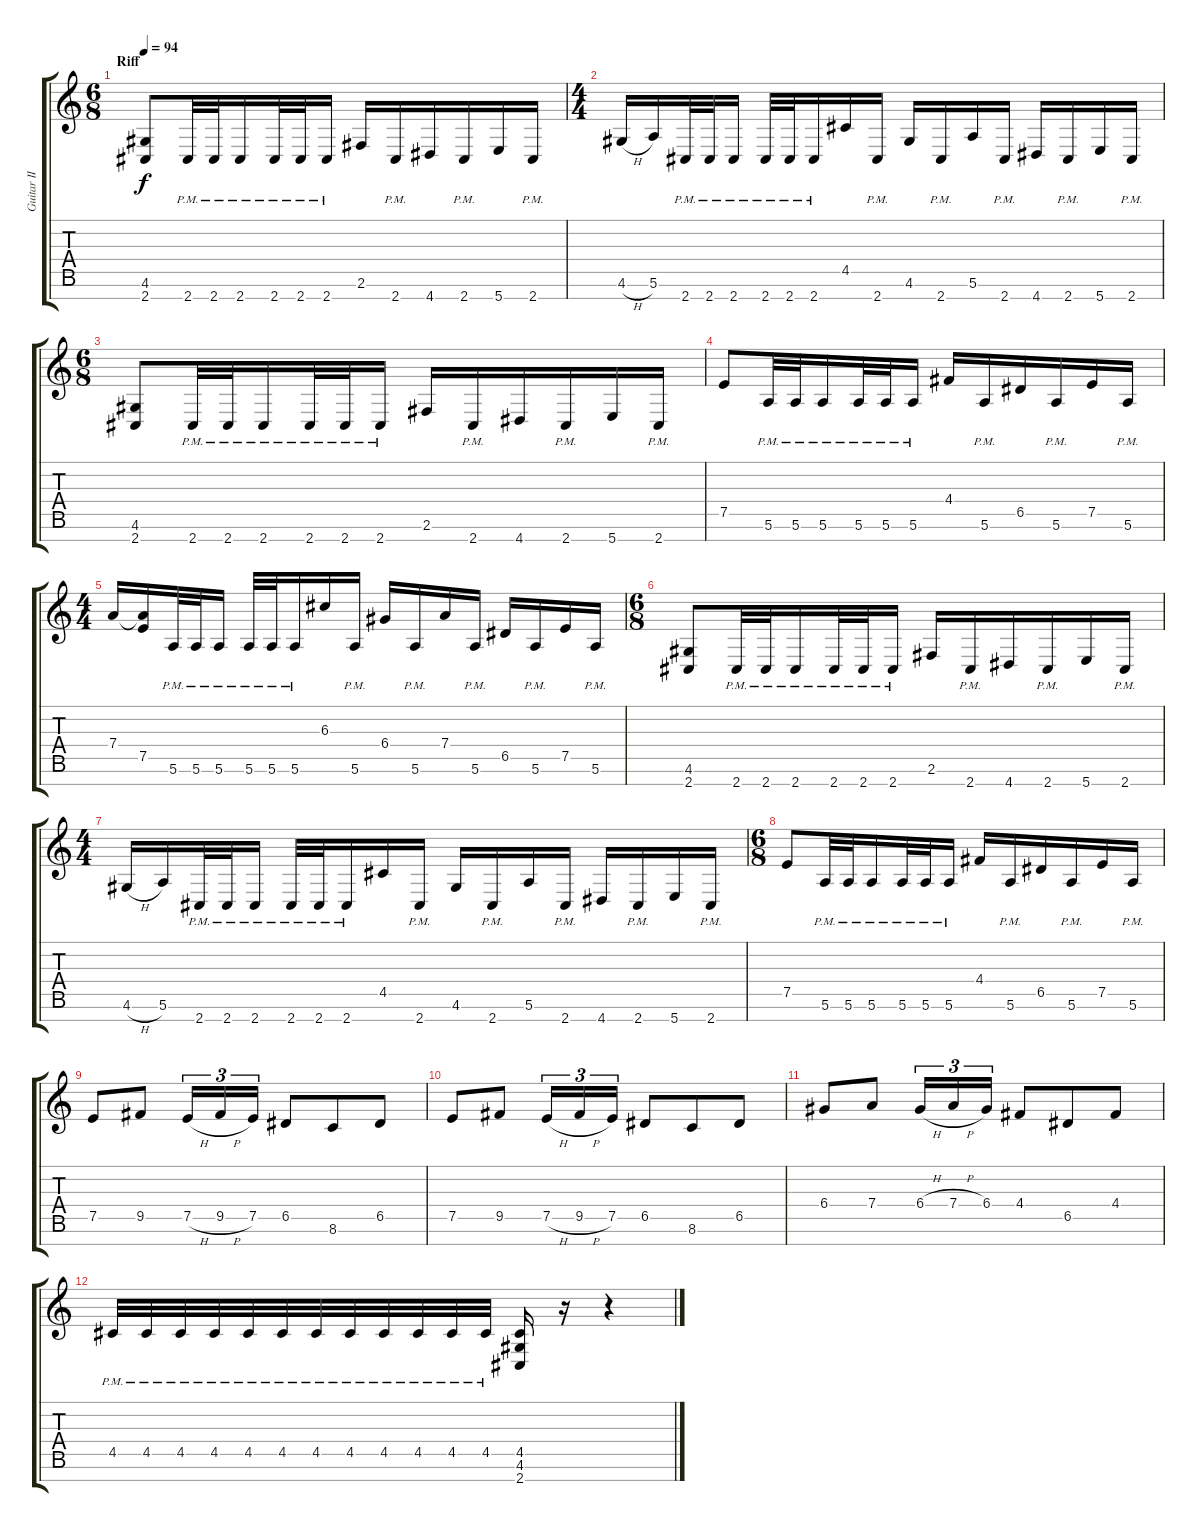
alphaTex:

\track ("Guitar II" "Guitar II") {instrument distortionguitar}
\staff {score tabs}
\tuning (E4 B3 G3 D3 A2 E2 B1) {hide}
\ts (6 8)
\section ("" "Riff")
\tempo 94
\clef g2
\ks c
(4.6 2.7).8{dy f} 2.7{pm}.32 2.7{pm}.32 2.7{pm}.16 2.7{pm}.32 2.7{pm}.32 2.7{pm}.16 2.6.16 2.7{pm}.16 4.7.16 2.7{pm}.16 5.7.16 2.7{pm}.16 |
\ts (4 4)
4.6{h}.16 5.6.16 2.7{pm}.32 2.7{pm}.32 2.7{pm}.16 2.7{pm}.32 2.7{pm}.32 2.7{pm}.16 4.5.16 2.7{pm}.16 4.6.16 2.7{pm}.16 5.6.16 2.7{pm}.16 4.7.16 2.7{pm}.16 5.7.16 2.7{pm}.16 |
\ts (6 8)
(4.6 2.7).8 2.7{pm}.32 2.7{pm}.32 2.7{pm}.16 2.7{pm}.32 2.7{pm}.32 2.7{pm}.16 2.6.16 2.7{pm}.16 4.7.16 2.7{pm}.16 5.7.16 2.7{pm}.16 |
7.5.8 5.6{pm}.32 5.6{pm}.32 5.6{pm}.16 5.6{pm}.32 5.6{pm}.32 5.6{pm}.16 4.4.16 5.6{pm}.16 6.5.16 5.6{pm}.16 7.5.16 5.6{pm}.16 |
\ts (4 4)
7.4.16 (7.4{t} 7.5).16 5.6{pm}.32 5.6{pm}.32 5.6{pm}.16 5.6{pm}.32 5.6{pm}.32 5.6{pm}.16 6.3.16 5.6{pm}.16 6.4.16 5.6{pm}.16 7.4.16 5.6{pm}.16 6.5.16 5.6{pm}.16 7.5.16 5.6{pm}.16 |
\ts (6 8)
(4.6 2.7).8 2.7{pm}.32 2.7{pm}.32 2.7{pm}.16 2.7{pm}.32 2.7{pm}.32 2.7{pm}.16 2.6.16 2.7{pm}.16 4.7.16 2.7{pm}.16 5.7.16 2.7{pm}.16 |
\ts (4 4)
4.6{h}.16 5.6.16 2.7{pm}.32 2.7{pm}.32 2.7{pm}.16 2.7{pm}.32 2.7{pm}.32 2.7{pm}.16 4.5.16 2.7{pm}.16 4.6.16 2.7{pm}.16 5.6.16 2.7{pm}.16 4.7.16 2.7{pm}.16 5.7.16 2.7{pm}.16 |
\ts (6 8)
7.5.8 5.6{pm}.32 5.6{pm}.32 5.6{pm}.16 5.6{pm}.32 5.6{pm}.32 5.6{pm}.16 4.4.16 5.6{pm}.16 6.5.16 5.6{pm}.16 7.5.16 5.6{pm}.16 |
7.5.8 9.5.8 7.5{h}.16{tu (3 2)} 9.5{h}.16{tu (3 2)} 7.5.16{tu (3 2)} 6.5.8 8.6.8 6.5.8 |
7.5.8 9.5.8 7.5{h}.16{tu (3 2)} 9.5{h}.16{tu (3 2)} 7.5.16{tu (3 2)} 6.5.8 8.6.8 6.5.8 |
6.4.8 7.4.8 6.4{h}.16{tu (3 2)} 7.4{h}.16{tu (3 2)} 6.4.16{tu (3 2)} 4.4.8 6.5.8 4.4.8 |
4.5{pm}.32 4.5{pm}.32 4.5{pm}.32 4.5{pm}.32 4.5{pm}.32 4.5{pm}.32 4.5{pm}.32 4.5{pm}.32 4.5{pm}.32 4.5{pm}.32 4.5{pm}.32 4.5{pm}.32 (4.5 4.6 2.7).16 r.16 r.4
